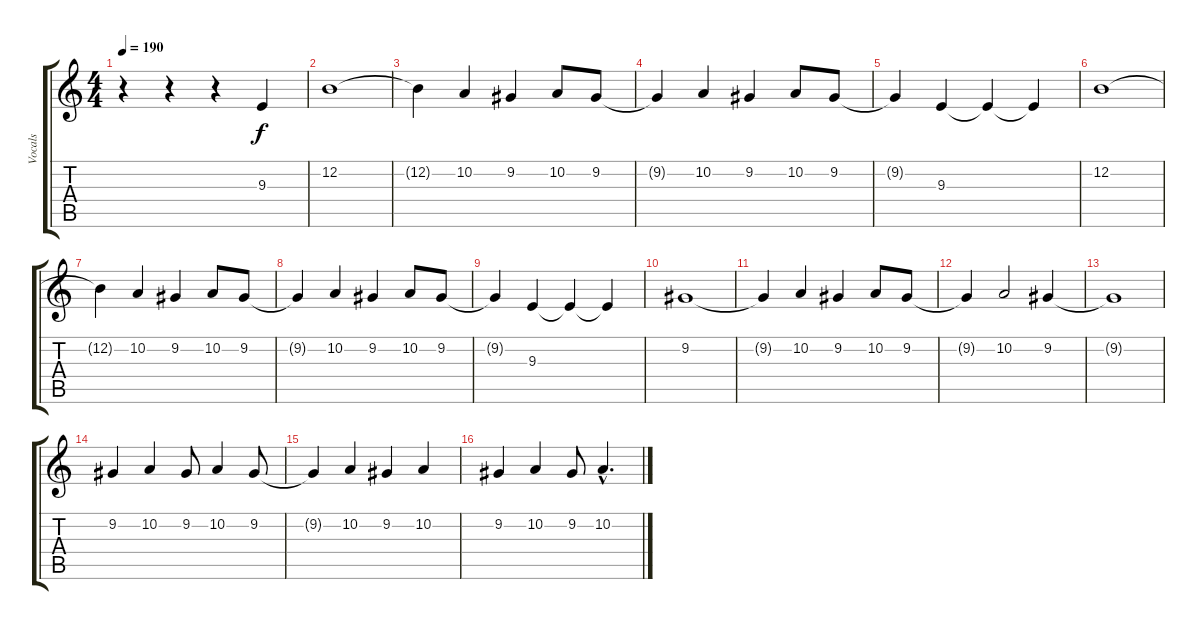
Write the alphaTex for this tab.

\track ("Vocals" "Vocals") {instrument oboe}
\staff {score tabs}
\tuning (E4 B3 G3 D3 A2 E2) {hide}
\ts (4 4)
\tempo 190
\clef g2
\ks c
r.4{dy f} r.4 r.4 9.3.4 |
12.2.1 |
12.2{t}.4 10.2.4 9.2.4 10.2.8 9.2.8 |
9.2{t}.4 10.2.4 9.2.4 10.2.8 9.2.8 |
9.2{t}.4 9.3.4 9.3{t}.4 9.3{t}.4 |
12.2.1 |
12.2{t}.4 10.2.4 9.2.4 10.2.8 9.2.8 |
9.2{t}.4 10.2.4 9.2.4 10.2.8 9.2.8 |
9.2{t}.4 9.3.4 9.3{t}.4 9.3{t}.4 |
9.2.1 |
9.2{t}.4 10.2.4 9.2.4 10.2.8 9.2.8 |
9.2{t}.4 10.2.2 9.2.4 |
9.2{t}.1 |
9.2.4 10.2.4 9.2.8 10.2.4 9.2.8 |
9.2{t}.4 10.2.4 9.2.4 10.2.4 |
9.2.4 10.2.4 9.2.8 10.2{hac}.4{d}
